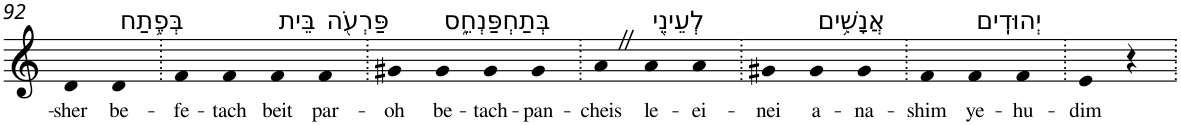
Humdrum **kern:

**kern	**text
*part1	*part1
*staff1	*staff1
*I"Piano	*
*I'Pno	*
!!LO:PB:g=z
*clefG2	*
*k[]	*
=92	=92
!	!LO:LY:b
4d	-sher
!LO:TX:a:t=בְּפֶ֥תַח	!
!	!LO:LY:b
4d	be-
=93.	=93.
!	!LO:LY:b
4f	-fe-
!	!LO:LY:b
4f	-tach
!LO:TX:a:t=בֵּית	!
!	!LO:LY:b
4f	beit
!LO:TX:a:t=פַּרְעֹ֖ה	!
!	!LO:LY:b
4f	par-
=94.	=94.
!	!LO:LY:b
4g#X	-oh
!LO:TX:a:t=בְּתַחְפַּנְחֵ֑ס	!
!	!LO:LY:b
4g#	be-
!	!LO:LY:b
4g#	-tach-
!	!LO:LY:b
4g#	-pan-
=95.	=95.
!	!LO:LY:b
4aZ	-cheis
!LO:TX:a:t=לְעֵינֵ֖י	!
!	!LO:LY:b
4a	le-
!	!LO:LY:b
4a	-ei-
=96.	=96.
!	!LO:LY:b
4g#X	-nei
!LO:TX:a:t=אֲנָשִׁ֥ים	!
!	!LO:LY:b
4g#	a-
!	!LO:LY:b
4g#	-na-
=97.	=97.
!	!LO:LY:b
4f	-shim
!LO:TX:a:t=יְהוּדִֽים	!
!	!LO:LY:b
4f	ye-
!	!LO:LY:b
4f	-hu-
=98.	=98.
!	!LO:LY:b
4e	-dim
4r	.
=.	=.
*-	*-
